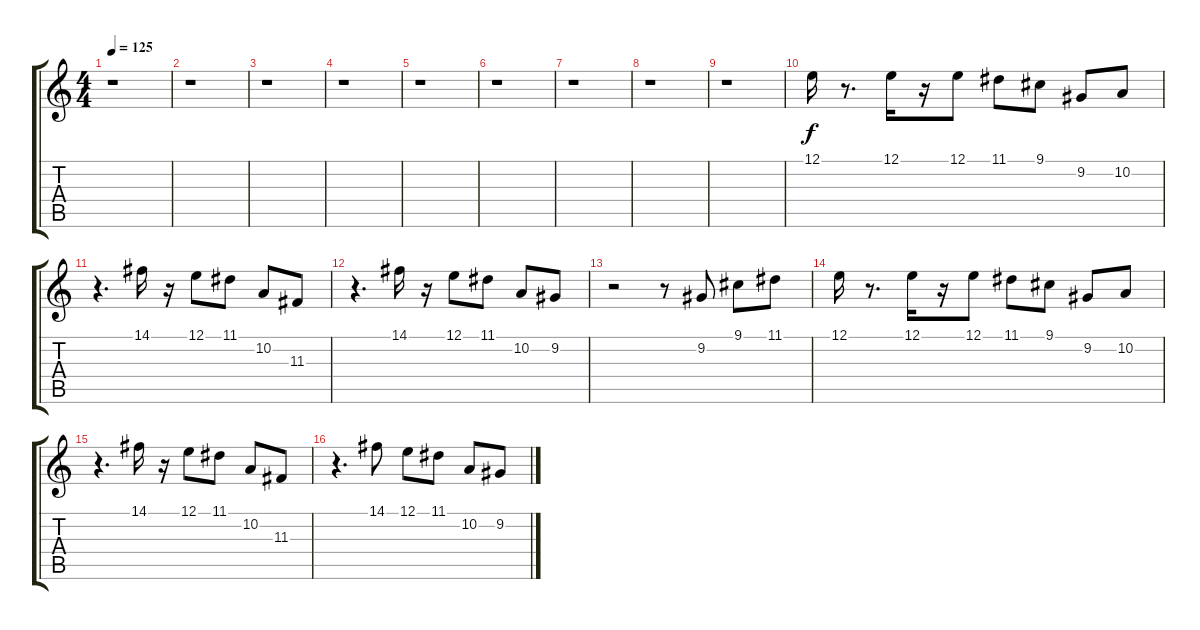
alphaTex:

\track "" {instrument lead8bassandlead}
\staff {score tabs}
\tuning (E4 B3 G3 D3 A2 E2) {hide}
\ts (4 4)
\tempo 125
\clef g2
\ks c
r.1{dy f} |
r.1 |
r.1 |
r.1 |
r.1 |
r.1 |
r.1 |
r.1 |
r.1 |
12.1.16 r.8{d} 12.1.16 r.16 12.1.8 11.1.8 9.1.8 9.2.8 10.2.8 |
r.4{d} 14.1.16 r.16 12.1.8 11.1.8 10.2.8 11.3.8 |
r.4{d} 14.1.16 r.16 12.1.8 11.1.8 10.2.8 9.2.8 |
r.2 r.8 9.2.8 9.1.8 11.1.8 |
12.1.16 r.8{d} 12.1.16 r.16 12.1.8 11.1.8 9.1.8 9.2.8 10.2.8 |
r.4{d} 14.1.16 r.16 12.1.8 11.1.8 10.2.8 11.3.8 |
r.4{d} 14.1.8 12.1.8 11.1.8 10.2.8 9.2.8
